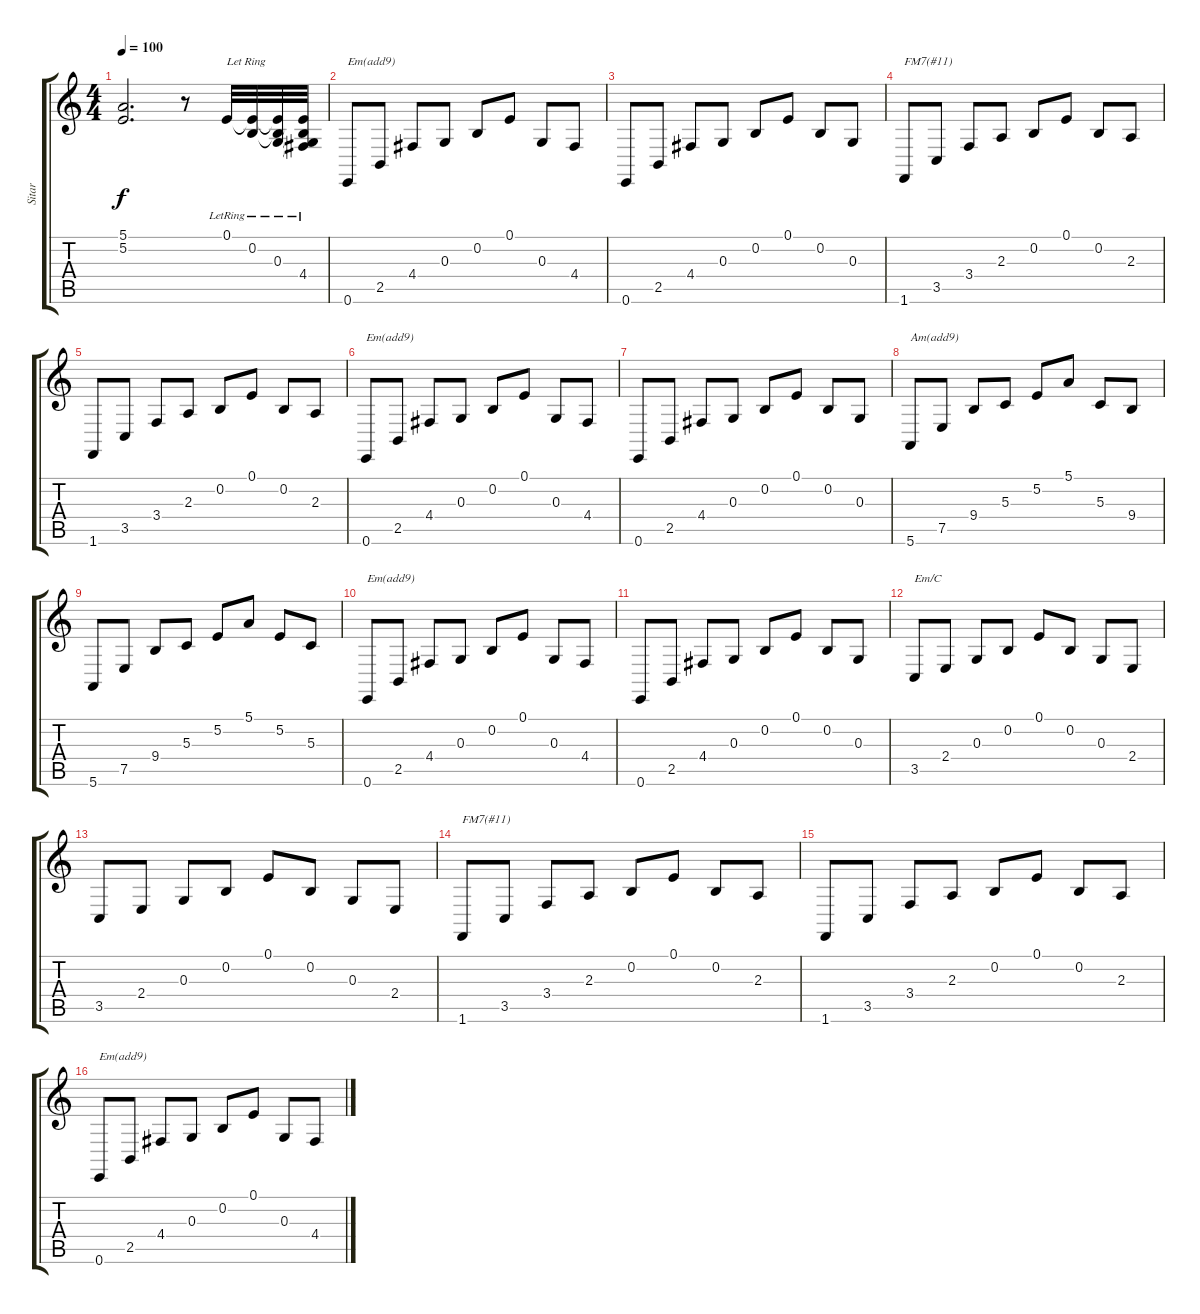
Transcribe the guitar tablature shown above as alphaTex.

\track ("Sitar" "Sitar") {instrument sitar}
\staff {score tabs}
\tuning (E4 B3 G3 D3 A2 E2) {hide}
\ts (4 4)
\tempo 100
\clef g2
\ks c
(5.1 5.2).2{d dy f} r.8 0.1{lr}.32{txt "Let Ring"} (0.1{t} 0.2{lr}).32 (0.1{t} 0.2{t} 0.3{lr}).32 (0.1{t} 0.2{t} 0.3{t} 4.4{lr}).32 |
0.6.8{txt "Em(add9)"} 2.5.8 4.4.8 0.3.8 0.2.8 0.1.8 0.3.8 4.4.8 |
0.6.8 2.5.8 4.4.8 0.3.8 0.2.8 0.1.8 0.2.8 0.3.8 |
1.6.8{txt "FM7(#11)"} 3.5.8 3.4.8 2.3.8 0.2.8 0.1.8 0.2.8 2.3.8 |
1.6.8 3.5.8 3.4.8 2.3.8 0.2.8 0.1.8 0.2.8 2.3.8 |
0.6.8{txt "Em(add9)"} 2.5.8 4.4.8 0.3.8 0.2.8 0.1.8 0.3.8 4.4.8 |
0.6.8 2.5.8 4.4.8 0.3.8 0.2.8 0.1.8 0.2.8 0.3.8 |
5.6.8{txt "Am(add9)"} 7.5.8 9.4.8 5.3.8 5.2.8 5.1.8 5.3.8 9.4.8 |
5.6.8 7.5.8 9.4.8 5.3.8 5.2.8 5.1.8 5.2.8 5.3.8 |
0.6.8{txt "Em(add9)"} 2.5.8 4.4.8 0.3.8 0.2.8 0.1.8 0.3.8 4.4.8 |
0.6.8 2.5.8 4.4.8 0.3.8 0.2.8 0.1.8 0.2.8 0.3.8 |
3.5.8{txt "Em/C"} 2.4.8 0.3.8 0.2.8 0.1.8 0.2.8 0.3.8 2.4.8 |
3.5.8 2.4.8 0.3.8 0.2.8 0.1.8 0.2.8 0.3.8 2.4.8 |
1.6.8{txt "FM7(#11)"} 3.5.8 3.4.8 2.3.8 0.2.8 0.1.8 0.2.8 2.3.8 |
1.6.8 3.5.8 3.4.8 2.3.8 0.2.8 0.1.8 0.2.8 2.3.8 |
0.6.8{txt "Em(add9)"} 2.5.8 4.4.8 0.3.8 0.2.8 0.1.8 0.3.8 4.4.8
